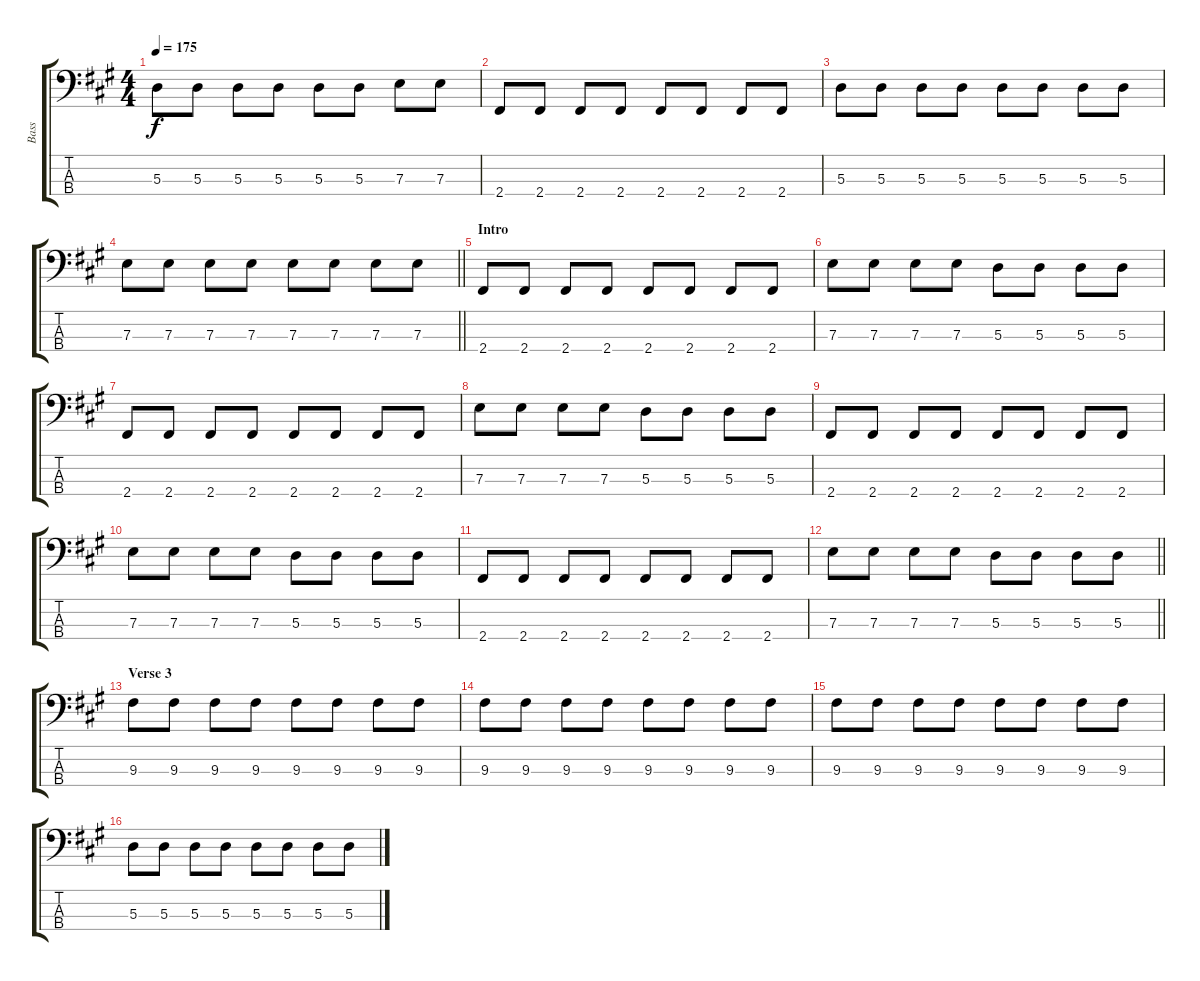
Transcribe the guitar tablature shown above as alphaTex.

\track ("Bass" "Bass") {instrument electricbasspick}
\staff {score tabs}
\tuning (G2 D2 A1 E1) {hide}
\ts (4 4)
\tempo 175
\clef f4
\ks f#minor
5.3.8{dy f} 5.3.8 5.3.8 5.3.8 5.3.8 5.3.8 7.3.8 7.3.8 |
2.4.8 2.4.8 2.4.8 2.4.8 2.4.8 2.4.8 2.4.8 2.4.8 |
5.3.8 5.3.8 5.3.8 5.3.8 5.3.8 5.3.8 5.3.8 5.3.8 |
\barLineRight lightlight
7.3.8 7.3.8 7.3.8 7.3.8 7.3.8 7.3.8 7.3.8 7.3.8 |
\section ("" "Intro")
2.4.8 2.4.8 2.4.8 2.4.8 2.4.8 2.4.8 2.4.8 2.4.8 |
7.3.8 7.3.8 7.3.8 7.3.8 5.3.8 5.3.8 5.3.8 5.3.8 |
2.4.8 2.4.8 2.4.8 2.4.8 2.4.8 2.4.8 2.4.8 2.4.8 |
7.3.8 7.3.8 7.3.8 7.3.8 5.3.8 5.3.8 5.3.8 5.3.8 |
2.4.8 2.4.8 2.4.8 2.4.8 2.4.8 2.4.8 2.4.8 2.4.8 |
7.3.8 7.3.8 7.3.8 7.3.8 5.3.8 5.3.8 5.3.8 5.3.8 |
2.4.8 2.4.8 2.4.8 2.4.8 2.4.8 2.4.8 2.4.8 2.4.8 |
\barLineRight lightlight
7.3.8 7.3.8 7.3.8 7.3.8 5.3.8 5.3.8 5.3.8 5.3.8 |
\section ("" "Verse 3")
9.3.8 9.3.8 9.3.8 9.3.8 9.3.8 9.3.8 9.3.8 9.3.8 |
9.3.8 9.3.8 9.3.8 9.3.8 9.3.8 9.3.8 9.3.8 9.3.8 |
9.3.8 9.3.8 9.3.8 9.3.8 9.3.8 9.3.8 9.3.8 9.3.8 |
5.3.8 5.3.8 5.3.8 5.3.8 5.3.8 5.3.8 5.3.8 5.3.8
